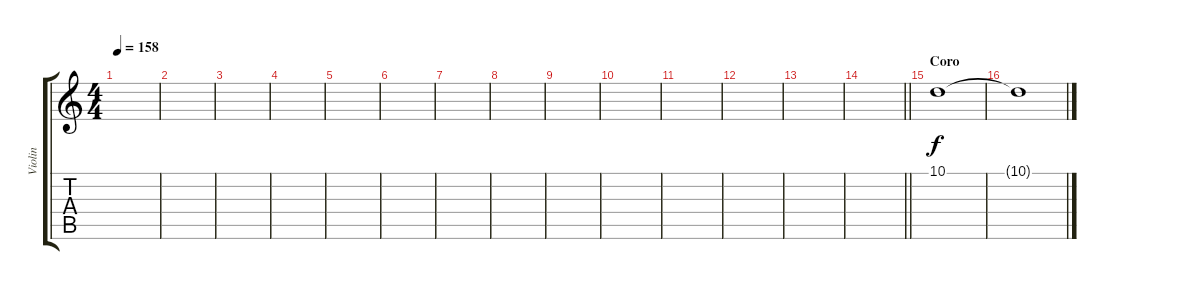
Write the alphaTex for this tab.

\track ("Violin" "Violin") {instrument stringensemble2}
\staff {score tabs}
\tuning (E4 B3 G3 D3 A2 E2) {hide}
\ts (4 4)
\tempo 158
\clef g2
\ks c
|
|
|
|
|
|
|
|
|
|
|
|
|
\barLineRight lightlight
|
\section ("" "Coro")
10.1.1{volume 13} |
10.1{t}.1{volume 0}
